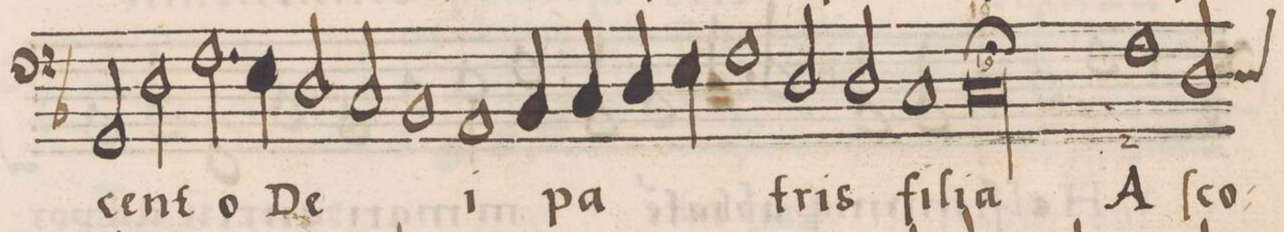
**kern	**text	**text
*I"BASSVS	*	*
*clefF4	*	*
*k[b-]	*	*
*met(C)	*	*
*M2/1	*	*
2GG/	-cent	.
2D\	.	.
=74-	=74-	=74-
2.F\	o	.
4E\	.	.
2D/	De-	.
2C/	.	.
=75-	=75-	=75-
1BB-	.	.
1AA	-i	.
=76-	=76-	=76-
4BB-/	pa-	.
4C/	.	.
4D/	.	.
4E\	.	.
1F	.	.
=77-	=77-	=77-
2D/	-tris	.
2D/	fi-	.
1C	-li-	.
=78-	=78-	=78-
0C;l\	-a	.
=79-	=79-	=79-
1F	A	.
*custos:D	*	*
2D/	ſco-	.
*-	*-	*-
